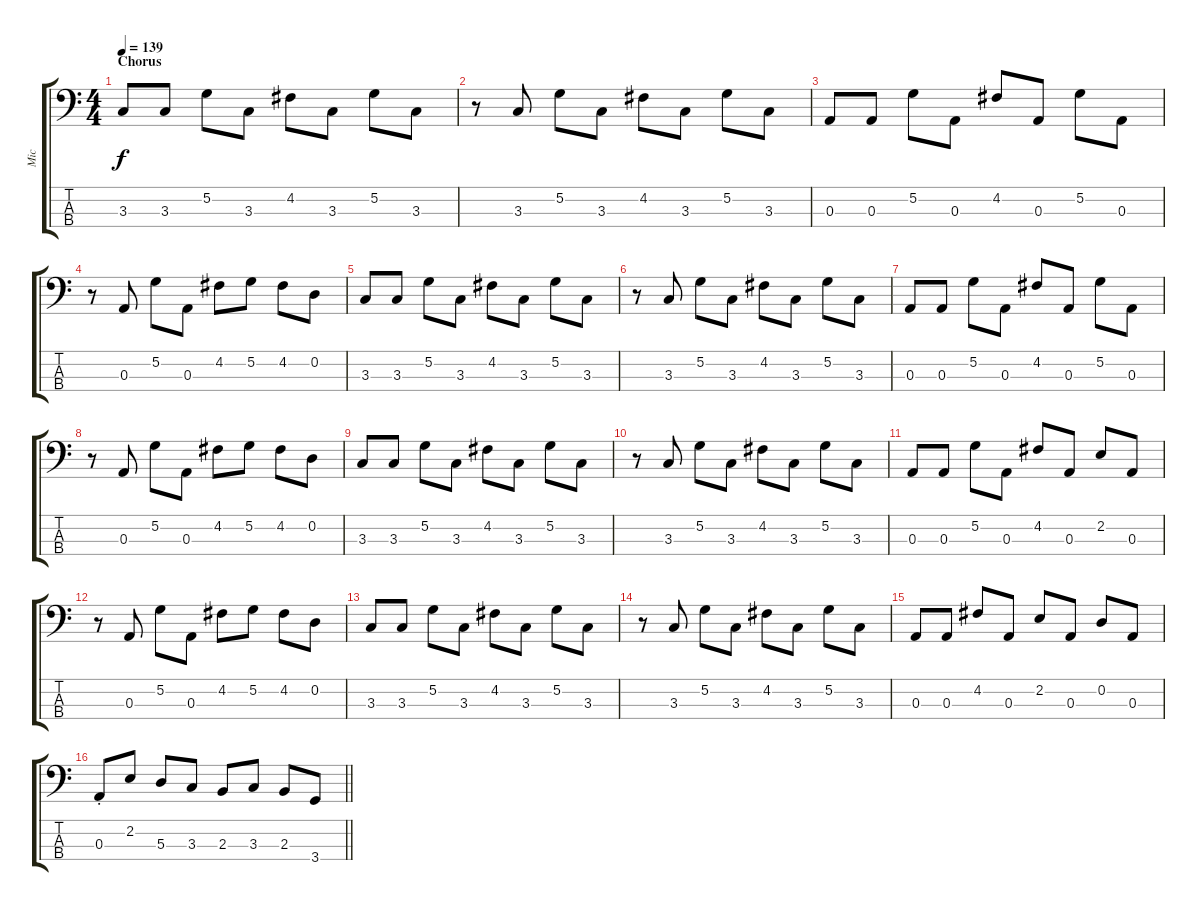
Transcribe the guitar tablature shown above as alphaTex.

\track ("Mic" "Mic") {instrument electricbassfinger}
\staff {score tabs}
\tuning (G2 D2 A1 E1) {hide}
\ts (4 4)
\section ("" "Chorus")
\tempo 139
\clef f4
\ks c
3.3.8{dy f} 3.3.8 5.2.8 3.3.8 4.2.8 3.3.8 5.2.8 3.3.8 |
r.8 3.3.8 5.2.8 3.3.8 4.2.8 3.3.8 5.2.8 3.3.8 |
0.3.8 0.3.8 5.2.8 0.3.8 4.2.8 0.3.8 5.2.8 0.3.8 |
r.8 0.3.8 5.2.8 0.3.8 4.2.8 5.2.8 4.2.8 0.2.8 |
3.3.8 3.3.8 5.2.8 3.3.8 4.2.8 3.3.8 5.2.8 3.3.8 |
r.8 3.3.8 5.2.8 3.3.8 4.2.8 3.3.8 5.2.8 3.3.8 |
0.3.8 0.3.8 5.2.8 0.3.8 4.2.8 0.3.8 5.2.8 0.3.8 |
r.8 0.3.8 5.2.8 0.3.8 4.2.8 5.2.8 4.2.8 0.2.8 |
3.3.8 3.3.8 5.2.8 3.3.8 4.2.8 3.3.8 5.2.8 3.3.8 |
r.8 3.3.8 5.2.8 3.3.8 4.2.8 3.3.8 5.2.8 3.3.8 |
0.3.8 0.3.8 5.2.8 0.3.8 4.2.8 0.3.8 2.2.8 0.3.8 |
r.8 0.3.8 5.2.8 0.3.8 4.2.8 5.2.8 4.2.8 0.2.8 |
3.3.8 3.3.8 5.2.8 3.3.8 4.2.8 3.3.8 5.2.8 3.3.8 |
r.8 3.3.8 5.2.8 3.3.8 4.2.8 3.3.8 5.2.8 3.3.8 |
0.3.8 0.3.8 4.2.8 0.3.8 2.2.8 0.3.8 0.2.8 0.3.8 |
\barLineRight lightlight
0.3{st}.8 2.2.8 5.3.8 3.3.8 2.3.8 3.3.8 2.3.8 3.4.8
